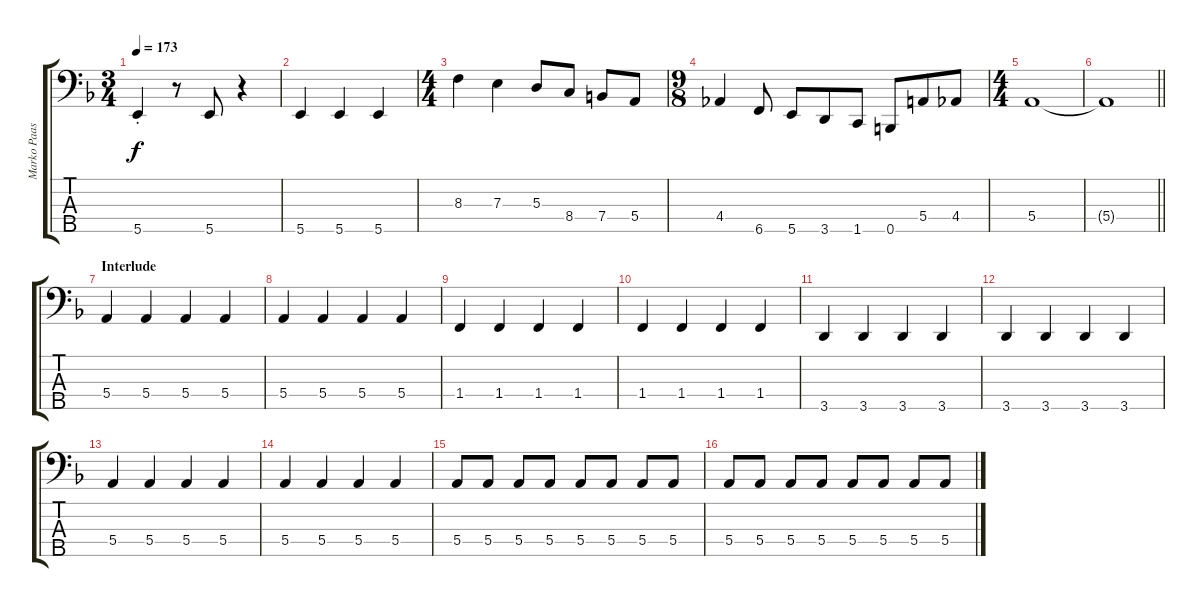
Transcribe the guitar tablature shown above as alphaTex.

\track ("Marko Paasikoski - Bass" "Marko Paas") {instrument electricbasspick}
\staff {score tabs}
\tuning (Eb2 Ab2 A1 E1 B0) {hide}
\ts (3 4)
\tempo 173
\clef f4
\ks dminor
5.5{st}.4{dy f} r.8 5.5.8 r.4 |
5.5.4 5.5.4 5.5.4 |
\ts (4 4)
8.3.4 7.3.4 5.3.8 8.4.8 7.4.8 5.4.8 |
\ts (9 8)
4.4.4 6.5.8 5.5.8 3.5.8 1.5.8 0.5.8 5.4.8 4.4.8 |
\ts (4 4)
5.4.1 |
\barLineRight lightlight
5.4{t}.1 |
\section ("" "Interlude")
5.4.4 5.4.4 5.4.4 5.4.4 |
5.4.4 5.4.4 5.4.4 5.4.4 |
1.4.4 1.4.4 1.4.4 1.4.4 |
1.4.4 1.4.4 1.4.4 1.4.4 |
3.5.4 3.5.4 3.5.4 3.5.4 |
3.5.4 3.5.4 3.5.4 3.5.4 |
5.4.4 5.4.4 5.4.4 5.4.4 |
5.4.4 5.4.4 5.4.4 5.4.4 |
5.4.8 5.4.8 5.4.8 5.4.8 5.4.8 5.4.8 5.4.8 5.4.8 |
5.4.8 5.4.8 5.4.8 5.4.8 5.4.8 5.4.8 5.4.8 5.4.8
